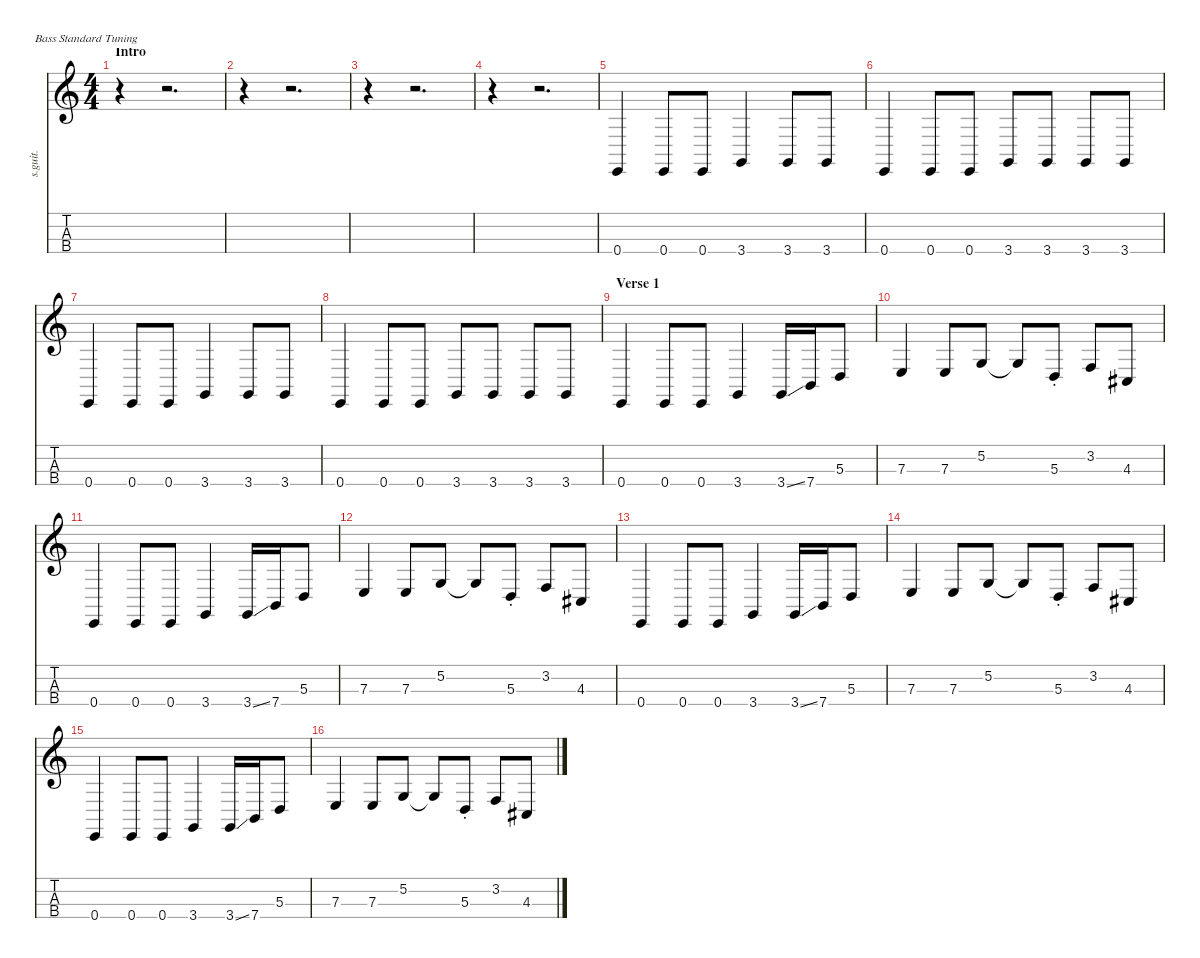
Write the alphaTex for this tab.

\defaultSystemsLayout 4
\hideDynamics
\bracketExtendMode nobrackets
\track ("Krist Novoselic - Bass" "s.guit.") {instrument electricbassfinger}
\staff {score tabs}
\tuning (G2 D2 A1 E1)
\ts (4 4)
\beaming (8 2 2 2 2)
\section ("" "Intro")
\tempo (126 hide)
\clef g2
\ks c
r.4{dy f instrument electricbassfinger} r.2{d} |
r.4 r.2{d} |
r.4 r.2{d} |
r.4 r.2{d} |
0.4.4{lyrics (0 "") lyrics (1 "") lyrics (2 "") lyrics (3 "") lyrics (4 "")} 0.4.8{lyrics (0 "") lyrics (1 "") lyrics (2 "") lyrics (3 "") lyrics (4 "")} 0.4.8{lyrics (0 "") lyrics (1 "") lyrics (2 "") lyrics (3 "") lyrics (4 "")} 3.4.4{lyrics (0 "") lyrics (1 "") lyrics (2 "") lyrics (3 "") lyrics (4 "")} 3.4.8{lyrics (0 "") lyrics (1 "") lyrics (2 "") lyrics (3 "") lyrics (4 "")} 3.4.8{lyrics (0 "") lyrics (1 "") lyrics (2 "") lyrics (3 "") lyrics (4 "")} |
0.4.4{lyrics (0 "") lyrics (1 "") lyrics (2 "") lyrics (3 "") lyrics (4 "")} 0.4.8{lyrics (0 "") lyrics (1 "") lyrics (2 "") lyrics (3 "") lyrics (4 "")} 0.4.8{lyrics (0 "") lyrics (1 "") lyrics (2 "") lyrics (3 "") lyrics (4 "")} 3.4.8{lyrics (0 "") lyrics (1 "") lyrics (2 "") lyrics (3 "") lyrics (4 "")} 3.4.8{lyrics (0 "") lyrics (1 "") lyrics (2 "") lyrics (3 "") lyrics (4 "")} 3.4.8{lyrics (0 "") lyrics (1 "") lyrics (2 "") lyrics (3 "") lyrics (4 "")} 3.4.8{lyrics (0 "") lyrics (1 "") lyrics (2 "") lyrics (3 "") lyrics (4 "")} |
0.4.4{lyrics (0 "") lyrics (1 "") lyrics (2 "") lyrics (3 "") lyrics (4 "")} 0.4.8{lyrics (0 "") lyrics (1 "") lyrics (2 "") lyrics (3 "") lyrics (4 "")} 0.4.8{lyrics (0 "") lyrics (1 "") lyrics (2 "") lyrics (3 "") lyrics (4 "")} 3.4.4{lyrics (0 "") lyrics (1 "") lyrics (2 "") lyrics (3 "") lyrics (4 "")} 3.4.8{lyrics (0 "") lyrics (1 "") lyrics (2 "") lyrics (3 "") lyrics (4 "")} 3.4.8{lyrics (0 "") lyrics (1 "") lyrics (2 "") lyrics (3 "") lyrics (4 "")} |
0.4.4{lyrics (0 "") lyrics (1 "") lyrics (2 "") lyrics (3 "") lyrics (4 "")} 0.4.8{lyrics (0 "") lyrics (1 "") lyrics (2 "") lyrics (3 "") lyrics (4 "")} 0.4.8{lyrics (0 "") lyrics (1 "") lyrics (2 "") lyrics (3 "") lyrics (4 "")} 3.4.8{lyrics (0 "") lyrics (1 "") lyrics (2 "") lyrics (3 "") lyrics (4 "")} 3.4.8{lyrics (0 "") lyrics (1 "") lyrics (2 "") lyrics (3 "") lyrics (4 "")} 3.4.8{lyrics (0 "") lyrics (1 "") lyrics (2 "") lyrics (3 "") lyrics (4 "")} 3.4.8{lyrics (0 "") lyrics (1 "") lyrics (2 "") lyrics (3 "") lyrics (4 "")} |
\section ("" "Verse 1")
0.4.4{lyrics (0 "") lyrics (1 "") lyrics (2 "") lyrics (3 "") lyrics (4 "")} 0.4.8{lyrics (0 "") lyrics (1 "") lyrics (2 "") lyrics (3 "") lyrics (4 "")} 0.4.8{lyrics (0 "") lyrics (1 "") lyrics (2 "") lyrics (3 "") lyrics (4 "")} 3.4.4{lyrics (0 "") lyrics (1 "") lyrics (2 "") lyrics (3 "") lyrics (4 "")} 3.4{ss}.16{lyrics (0 "") lyrics (1 "") lyrics (2 "") lyrics (3 "") lyrics (4 "")} 7.4.16{lyrics (0 "") lyrics (1 "") lyrics (2 "") lyrics (3 "") lyrics (4 "")} 5.3.8{lyrics (0 "") lyrics (1 "") lyrics (2 "") lyrics (3 "") lyrics (4 "")} |
7.3.4{lyrics (0 "") lyrics (1 "") lyrics (2 "") lyrics (3 "") lyrics (4 "")} 7.3.8{lyrics (0 "") lyrics (1 "") lyrics (2 "") lyrics (3 "") lyrics (4 "")} 5.2.8{lyrics (0 "") lyrics (1 "") lyrics (2 "") lyrics (3 "") lyrics (4 "")} 5.2{t}.8{lyrics (0 "") lyrics (1 "") lyrics (2 "") lyrics (3 "") lyrics (4 "")} 5.3{st}.8{lyrics (0 "") lyrics (1 "") lyrics (2 "") lyrics (3 "") lyrics (4 "")} 3.2.8{lyrics (0 "") lyrics (1 "") lyrics (2 "") lyrics (3 "") lyrics (4 "")} 4.3{acc #}.8{lyrics (0 "") lyrics (1 "") lyrics (2 "") lyrics (3 "") lyrics (4 "")} |
0.4.4{lyrics (0 "") lyrics (1 "") lyrics (2 "") lyrics (3 "") lyrics (4 "")} 0.4.8{lyrics (0 "") lyrics (1 "") lyrics (2 "") lyrics (3 "") lyrics (4 "")} 0.4.8{lyrics (0 "") lyrics (1 "") lyrics (2 "") lyrics (3 "") lyrics (4 "")} 3.4.4{lyrics (0 "") lyrics (1 "") lyrics (2 "") lyrics (3 "") lyrics (4 "")} 3.4{ss}.16{lyrics (0 "") lyrics (1 "") lyrics (2 "") lyrics (3 "") lyrics (4 "")} 7.4.16{lyrics (0 "") lyrics (1 "") lyrics (2 "") lyrics (3 "") lyrics (4 "")} 5.3.8{lyrics (0 "") lyrics (1 "") lyrics (2 "") lyrics (3 "") lyrics (4 "")} |
7.3.4{lyrics (0 "") lyrics (1 "") lyrics (2 "") lyrics (3 "") lyrics (4 "")} 7.3.8{lyrics (0 "") lyrics (1 "") lyrics (2 "") lyrics (3 "") lyrics (4 "")} 5.2.8{lyrics (0 "") lyrics (1 "") lyrics (2 "") lyrics (3 "") lyrics (4 "")} 5.2{t}.8{lyrics (0 "") lyrics (1 "") lyrics (2 "") lyrics (3 "") lyrics (4 "")} 5.3{st}.8{lyrics (0 "") lyrics (1 "") lyrics (2 "") lyrics (3 "") lyrics (4 "")} 3.2.8{lyrics (0 "") lyrics (1 "") lyrics (2 "") lyrics (3 "") lyrics (4 "")} 4.3{acc #}.8{lyrics (0 "") lyrics (1 "") lyrics (2 "") lyrics (3 "") lyrics (4 "")} |
0.4.4{lyrics (0 "") lyrics (1 "") lyrics (2 "") lyrics (3 "") lyrics (4 "")} 0.4.8{lyrics (0 "") lyrics (1 "") lyrics (2 "") lyrics (3 "") lyrics (4 "")} 0.4.8{lyrics (0 "") lyrics (1 "") lyrics (2 "") lyrics (3 "") lyrics (4 "")} 3.4.4{lyrics (0 "") lyrics (1 "") lyrics (2 "") lyrics (3 "") lyrics (4 "")} 3.4{ss}.16{lyrics (0 "") lyrics (1 "") lyrics (2 "") lyrics (3 "") lyrics (4 "")} 7.4.16{lyrics (0 "") lyrics (1 "") lyrics (2 "") lyrics (3 "") lyrics (4 "")} 5.3.8{lyrics (0 "") lyrics (1 "") lyrics (2 "") lyrics (3 "") lyrics (4 "")} |
7.3.4{lyrics (0 "") lyrics (1 "") lyrics (2 "") lyrics (3 "") lyrics (4 "")} 7.3.8{lyrics (0 "") lyrics (1 "") lyrics (2 "") lyrics (3 "") lyrics (4 "")} 5.2.8{lyrics (0 "") lyrics (1 "") lyrics (2 "") lyrics (3 "") lyrics (4 "")} 5.2{t}.8{lyrics (0 "") lyrics (1 "") lyrics (2 "") lyrics (3 "") lyrics (4 "")} 5.3{st}.8{lyrics (0 "") lyrics (1 "") lyrics (2 "") lyrics (3 "") lyrics (4 "")} 3.2.8{lyrics (0 "") lyrics (1 "") lyrics (2 "") lyrics (3 "") lyrics (4 "")} 4.3{acc #}.8{lyrics (0 "") lyrics (1 "") lyrics (2 "") lyrics (3 "") lyrics (4 "")} |
0.4.4{lyrics (0 "") lyrics (1 "") lyrics (2 "") lyrics (3 "") lyrics (4 "")} 0.4.8{lyrics (0 "") lyrics (1 "") lyrics (2 "") lyrics (3 "") lyrics (4 "")} 0.4.8{lyrics (0 "") lyrics (1 "") lyrics (2 "") lyrics (3 "") lyrics (4 "")} 3.4.4{lyrics (0 "") lyrics (1 "") lyrics (2 "") lyrics (3 "") lyrics (4 "")} 3.4{ss}.16{lyrics (0 "") lyrics (1 "") lyrics (2 "") lyrics (3 "") lyrics (4 "")} 7.4.16{lyrics (0 "") lyrics (1 "") lyrics (2 "") lyrics (3 "") lyrics (4 "")} 5.3.8{lyrics (0 "") lyrics (1 "") lyrics (2 "") lyrics (3 "") lyrics (4 "")} |
7.3.4{lyrics (0 "") lyrics (1 "") lyrics (2 "") lyrics (3 "") lyrics (4 "")} 7.3.8{lyrics (0 "") lyrics (1 "") lyrics (2 "") lyrics (3 "") lyrics (4 "")} 5.2.8{lyrics (0 "") lyrics (1 "") lyrics (2 "") lyrics (3 "") lyrics (4 "")} 5.2{t}.8{lyrics (0 "") lyrics (1 "") lyrics (2 "") lyrics (3 "") lyrics (4 "")} 5.3{st}.8{lyrics (0 "") lyrics (1 "") lyrics (2 "") lyrics (3 "") lyrics (4 "")} 3.2.8{lyrics (0 "") lyrics (1 "") lyrics (2 "") lyrics (3 "") lyrics (4 "")} 4.3{acc #}.8{lyrics (0 "") lyrics (1 "") lyrics (2 "") lyrics (3 "") lyrics (4 "")}
